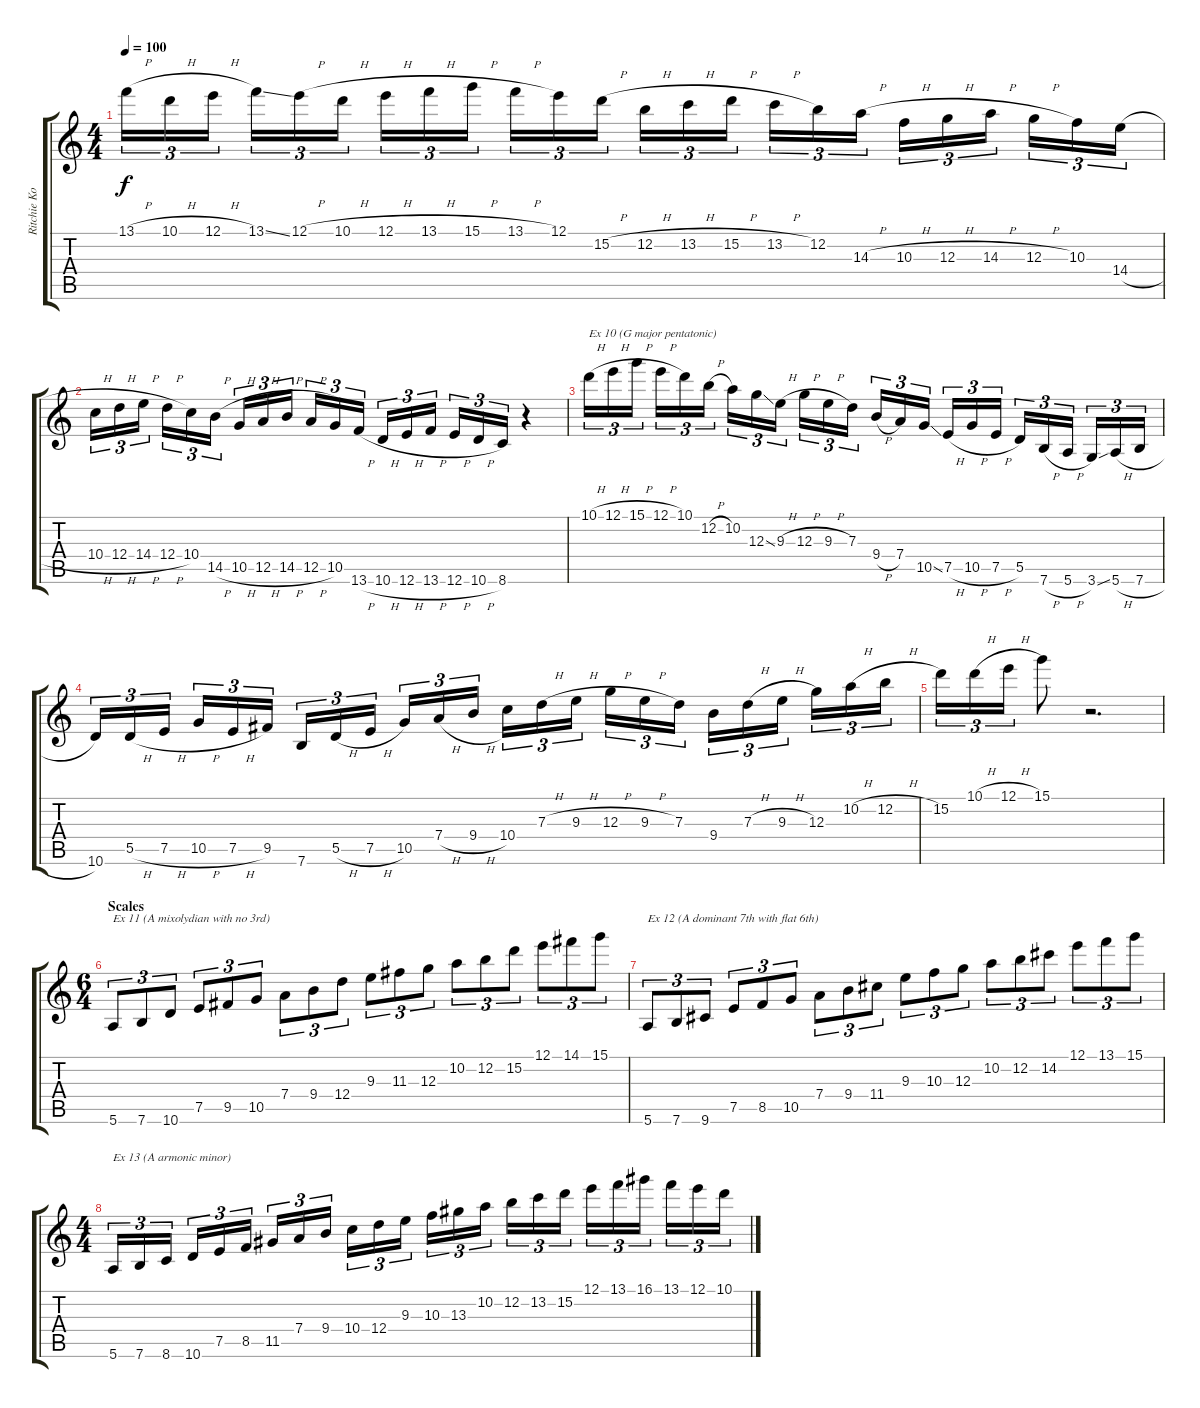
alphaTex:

\track ("Ritchie Kotzen" "Ritchie Ko") {instrument distortionguitar}
\staff {score tabs}
\tuning (E4 B3 G3 D3 A2 E2) {hide}
\ts (4 4)
\tempo 100
\clef g2
\ks c
13.1{h}.16{tu (3 2) dy f} 10.1{h}.16{tu (3 2)} 12.1{h}.16{tu (3 2) beam splitsecondary} 13.1{ss}.16{tu (3 2)} 12.1{h}.16{tu (3 2)} 10.1{h}.16{tu (3 2)} 12.1{h}.16{tu (3 2)} 13.1{h}.16{tu (3 2)} 15.1{h}.16{tu (3 2) beam splitsecondary} 13.1{h}.16{tu (3 2)} 12.1.16{tu (3 2)} 15.2{h}.16{tu (3 2)} 12.2{h}.16{tu (3 2)} 13.2{h}.16{tu (3 2)} 15.2{h}.16{tu (3 2) beam splitsecondary} 13.2{h}.16{tu (3 2)} 12.2.16{tu (3 2)} 14.3{h}.16{tu (3 2)} 10.3{h}.16{tu (3 2)} 12.3{h}.16{tu (3 2)} 14.3{h}.16{tu (3 2) beam splitsecondary} 12.3{h}.16{tu (3 2)} 10.3.16{tu (3 2)} 14.4{h}.16{tu (3 2)} |
10.4{h}.16{tu (3 2)} 12.4{h}.16{tu (3 2)} 14.4{h}.16{tu (3 2) beam splitsecondary} 12.4{h}.16{tu (3 2)} 10.4.16{tu (3 2)} 14.5{h}.16{tu (3 2)} 10.5{h}.16{tu (3 2)} 12.5{h}.16{tu (3 2)} 14.5{h}.16{tu (3 2) beam splitsecondary} 12.5{h}.16{tu (3 2)} 10.5.16{tu (3 2)} 13.6{h}.16{tu (3 2)} 10.6{h}.16{tu (3 2)} 12.6{h}.16{tu (3 2)} 13.6{h}.16{tu (3 2) beam splitsecondary} 12.6{h}.16{tu (3 2)} 10.6{h}.16{tu (3 2)} 8.6.16{tu (3 2)} r.4 |
10.1{h}.16{tu (3 2) txt "Ex 10 (G major pentatonic)"} 12.1{h}.16{tu (3 2)} 15.1{h}.16{tu (3 2) beam splitsecondary} 12.1{h}.16{tu (3 2)} 10.1.16{tu (3 2)} 12.2{h}.16{tu (3 2)} 10.2.16{tu (3 2)} 12.3{ss}.16{tu (3 2)} 9.3{h}.16{tu (3 2) beam splitsecondary} 12.3{h}.16{tu (3 2)} 9.3{h}.16{tu (3 2)} 7.3.16{tu (3 2)} 9.4{h}.16{tu (3 2)} 7.4.16{tu (3 2)} 10.5{ss}.16{tu (3 2) beam splitsecondary} 7.5{h}.16{tu (3 2)} 10.5{h}.16{tu (3 2)} 7.5{h}.16{tu (3 2)} 5.5.16{tu (3 2)} 7.6{h}.16{tu (3 2)} 5.6{h}.16{tu (3 2) beam splitsecondary} 3.6{ss}.16{tu (3 2)} 5.6{h}.16{tu (3 2)} 7.6{h}.16{tu (3 2)} |
10.6.16{tu (3 2)} 5.5{h}.16{tu (3 2)} 7.5{h}.16{tu (3 2) beam splitsecondary} 10.5{h}.16{tu (3 2)} 7.5{h}.16{tu (3 2)} 9.5.16{tu (3 2)} 7.6.16{tu (3 2)} 5.5{h}.16{tu (3 2)} 7.5{h}.16{tu (3 2) beam splitsecondary} 10.5.16{tu (3 2)} 7.4{h}.16{tu (3 2)} 9.4{h}.16{tu (3 2)} 10.4.16{tu (3 2)} 7.3{h}.16{tu (3 2)} 9.3{h}.16{tu (3 2) beam splitsecondary} 12.3{h}.16{tu (3 2)} 9.3{h}.16{tu (3 2)} 7.3.16{tu (3 2)} 9.4.16{tu (3 2)} 7.3{h}.16{tu (3 2)} 9.3{h}.16{tu (3 2) beam splitsecondary} 12.3.16{tu (3 2)} 10.2{h}.16{tu (3 2)} 12.2{h}.16{tu (3 2)} |
15.2.16{tu (3 2)} 10.1{h}.16{tu (3 2)} 12.1{h}.16{tu (3 2)} 15.1.8 r.2{d} |
\ts (6 4)
\section ("" "Scales")
5.6.8{tu (3 2) txt "Ex 11 (A mixolydian with no 3rd)"} 7.6.8{tu (3 2)} 10.6.8{tu (3 2)} 7.5.8{tu (3 2)} 9.5.8{tu (3 2)} 10.5.8{tu (3 2)} 7.4.8{tu (3 2)} 9.4.8{tu (3 2)} 12.4.8{tu (3 2)} 9.3.8{tu (3 2)} 11.3.8{tu (3 2)} 12.3.8{tu (3 2)} 10.2.8{tu (3 2)} 12.2.8{tu (3 2)} 15.2.8{tu (3 2)} 12.1.8{tu (3 2)} 14.1.8{tu (3 2)} 15.1.8{tu (3 2)} |
5.6.8{tu (3 2) txt "Ex 12 (A dominant 7th with flat 6th)"} 7.6.8{tu (3 2)} 9.6.8{tu (3 2)} 7.5.8{tu (3 2)} 8.5.8{tu (3 2)} 10.5.8{tu (3 2)} 7.4.8{tu (3 2)} 9.4.8{tu (3 2)} 11.4.8{tu (3 2)} 9.3.8{tu (3 2)} 10.3.8{tu (3 2)} 12.3.8{tu (3 2)} 10.2.8{tu (3 2)} 12.2.8{tu (3 2)} 14.2.8{tu (3 2)} 12.1.8{tu (3 2)} 13.1.8{tu (3 2)} 15.1.8{tu (3 2)} |
\ts (4 4)
5.6.16{tu (3 2) txt "Ex 13 (A armonic minor)"} 7.6.16{tu (3 2)} 8.6.16{tu (3 2) beam splitsecondary} 10.6.16{tu (3 2)} 7.5.16{tu (3 2)} 8.5.16{tu (3 2)} 11.5.16{tu (3 2)} 7.4.16{tu (3 2)} 9.4.16{tu (3 2) beam splitsecondary} 10.4.16{tu (3 2)} 12.4.16{tu (3 2)} 9.3.16{tu (3 2)} 10.3.16{tu (3 2)} 13.3.16{tu (3 2)} 10.2.16{tu (3 2) beam splitsecondary} 12.2.16{tu (3 2)} 13.2.16{tu (3 2)} 15.2.16{tu (3 2)} 12.1.16{tu (3 2)} 13.1.16{tu (3 2)} 16.1.16{tu (3 2) beam splitsecondary} 13.1.16{tu (3 2)} 12.1.16{tu (3 2)} 10.1.16{tu (3 2)}
